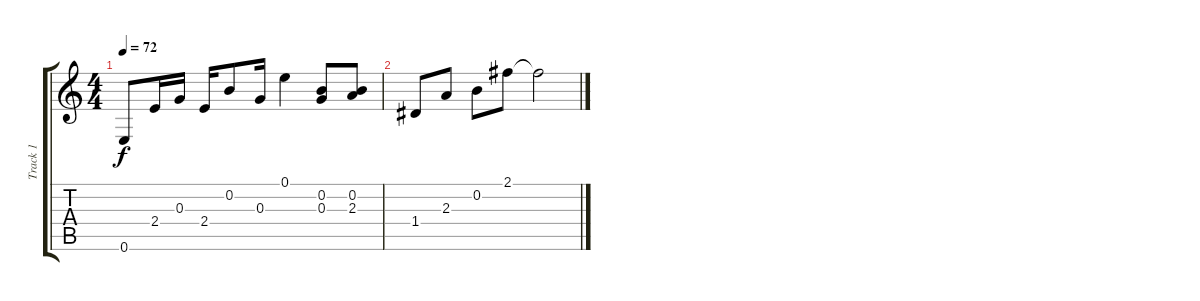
\track ("Track 1" "Track 1") {instrument electricguitarclean}
\staff {score tabs}
\tuning (E4 B3 G3 D3 A2 E2) {hide}
\ts (4 4)
\tempo 72
\clef g2
\ks c
0.6.8{dy f} 2.4.16 0.3.16 2.4.16 0.2.8 0.3.16 0.1.4 (0.2 0.3).8 (0.2 2.3).8 |
1.4.8 2.3.8 0.2.8 2.1.8 2.1{t}.2
